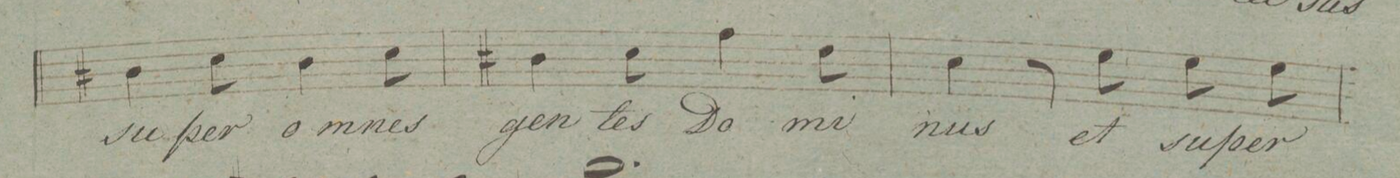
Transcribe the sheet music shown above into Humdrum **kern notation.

**kern	**text	**dynam
*I"Baſso.	*	*
*clefF4	*	*
*k[f#c#g#]	*	*
*M6/8	*	*
4D#X\	su-	.
8E\	-per	.
4D#\	o-	.
8E\	-mnes	.
=16	=16	=16
4D#X\	gen-	.
8E\	-tes	.
4A\	Do-	.
8F#\	-mi-	.
=17	=17	=17
4E\	-nus	.
8r	.	.
8G#\	et	.
8G#\	su-	.
8G#\	-per	.
=18	=18	=18
*-	*-	*-
